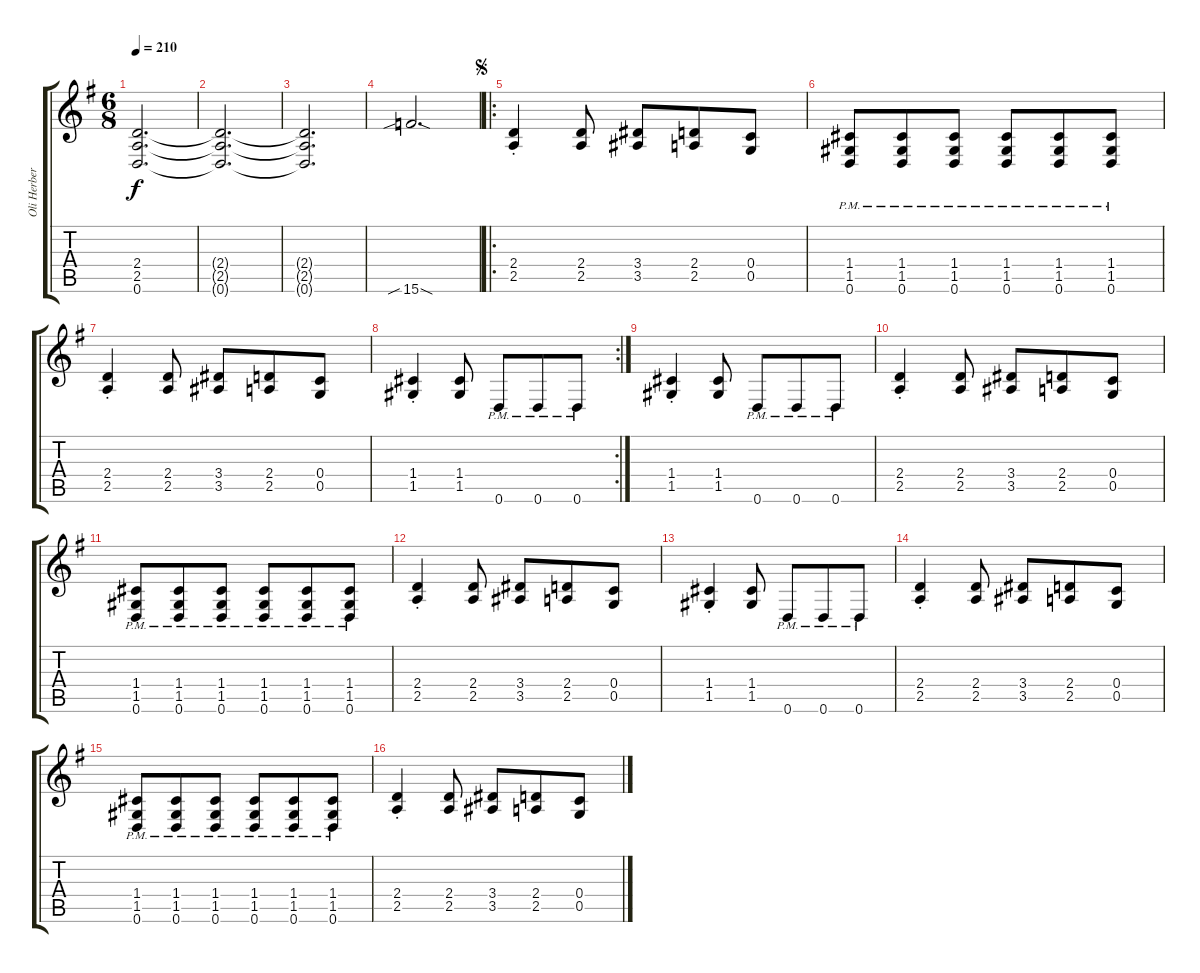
\track ("Oli Herbert" "Oli Herber") {instrument distortionguitar}
\staff {score tabs}
\tuning (D4 A3 F3 C3 G2 D2) {hide}
\ts (6 8)
\tempo 210
\clef g2
\ks g
(2.4 2.5 0.6).2{d dy f} |
(2.4{t} 2.5{t} 0.6{t}).2{d} |
(2.4{t} 2.5{t} 0.6{t}).2{d} |
15.6{sib sod}.2{d} |
\ro
\jump segno
(2.4{st} 2.5{st}).4 (2.4 2.5).8 (3.4 3.5).8 (2.4 2.5).8 (0.4 0.5).8 |
(1.4{pm} 1.5{pm} 0.6{pm}).8 (1.4{pm} 1.5{pm} 0.6{pm}).8 (1.4{pm} 1.5{pm} 0.6{pm}).8 (1.4{pm} 1.5{pm} 0.6{pm}).8 (1.4{pm} 1.5{pm} 0.6{pm}).8 (1.4{pm} 1.5{pm} 0.6{pm}).8 |
(2.4{st} 2.5{st}).4 (2.4 2.5).8 (3.4 3.5).8 (2.4 2.5).8 (0.4 0.5).8 |
\rc 2
(1.4{st} 1.5{st}).4 (1.4 1.5).8 0.6{pm}.8 0.6{pm}.8 0.6{pm}.8 |
(1.4{st} 1.5{st}).4 (1.4 1.5).8 0.6{pm}.8 0.6{pm}.8 0.6{pm}.8 |
(2.4{st} 2.5{st}).4 (2.4 2.5).8 (3.4 3.5).8 (2.4 2.5).8 (0.4 0.5).8 |
(1.4{pm} 1.5{pm} 0.6{pm}).8 (1.4{pm} 1.5{pm} 0.6{pm}).8 (1.4{pm} 1.5{pm} 0.6{pm}).8 (1.4{pm} 1.5{pm} 0.6{pm}).8 (1.4{pm} 1.5{pm} 0.6{pm}).8 (1.4{pm} 1.5{pm} 0.6{pm}).8 |
(2.4{st} 2.5{st}).4 (2.4 2.5).8 (3.4 3.5).8 (2.4 2.5).8 (0.4 0.5).8 |
(1.4{st} 1.5{st}).4 (1.4 1.5).8 0.6{pm}.8 0.6{pm}.8 0.6{pm}.8 |
(2.4{st} 2.5{st}).4 (2.4 2.5).8 (3.4 3.5).8 (2.4 2.5).8 (0.4 0.5).8 |
(1.4{pm} 1.5{pm} 0.6{pm}).8 (1.4{pm} 1.5{pm} 0.6{pm}).8 (1.4{pm} 1.5{pm} 0.6{pm}).8 (1.4{pm} 1.5{pm} 0.6{pm}).8 (1.4{pm} 1.5{pm} 0.6{pm}).8 (1.4{pm} 1.5{pm} 0.6{pm}).8 |
(2.4{st} 2.5{st}).4 (2.4 2.5).8 (3.4 3.5).8 (2.4 2.5).8 (0.4 0.5).8
